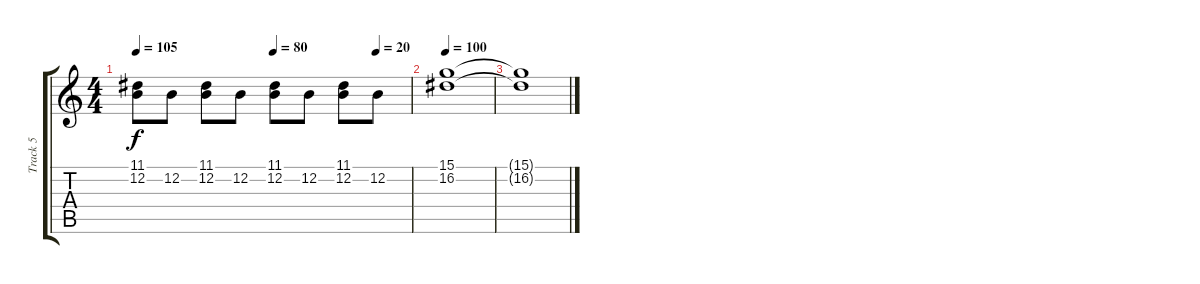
\track ("Track 5" "Track 5") {instrument flute}
\staff {score tabs}
\tuning (E4 B3 G3 D3 A2 E2) {hide}
\ts (4 4)
\tempo 105
\tempo (80 0.5)
\tempo (20 0.875)
\clef g2
\ks c
(11.1 12.2).8{dy f} 12.2.8 (11.1 12.2).8 12.2.8 (11.1 12.2).8 12.2.8 (11.1 12.2).8 12.2.8 |
\tempo 100
(15.1 16.2).1 |
(15.1{t} 16.2{t}).1
